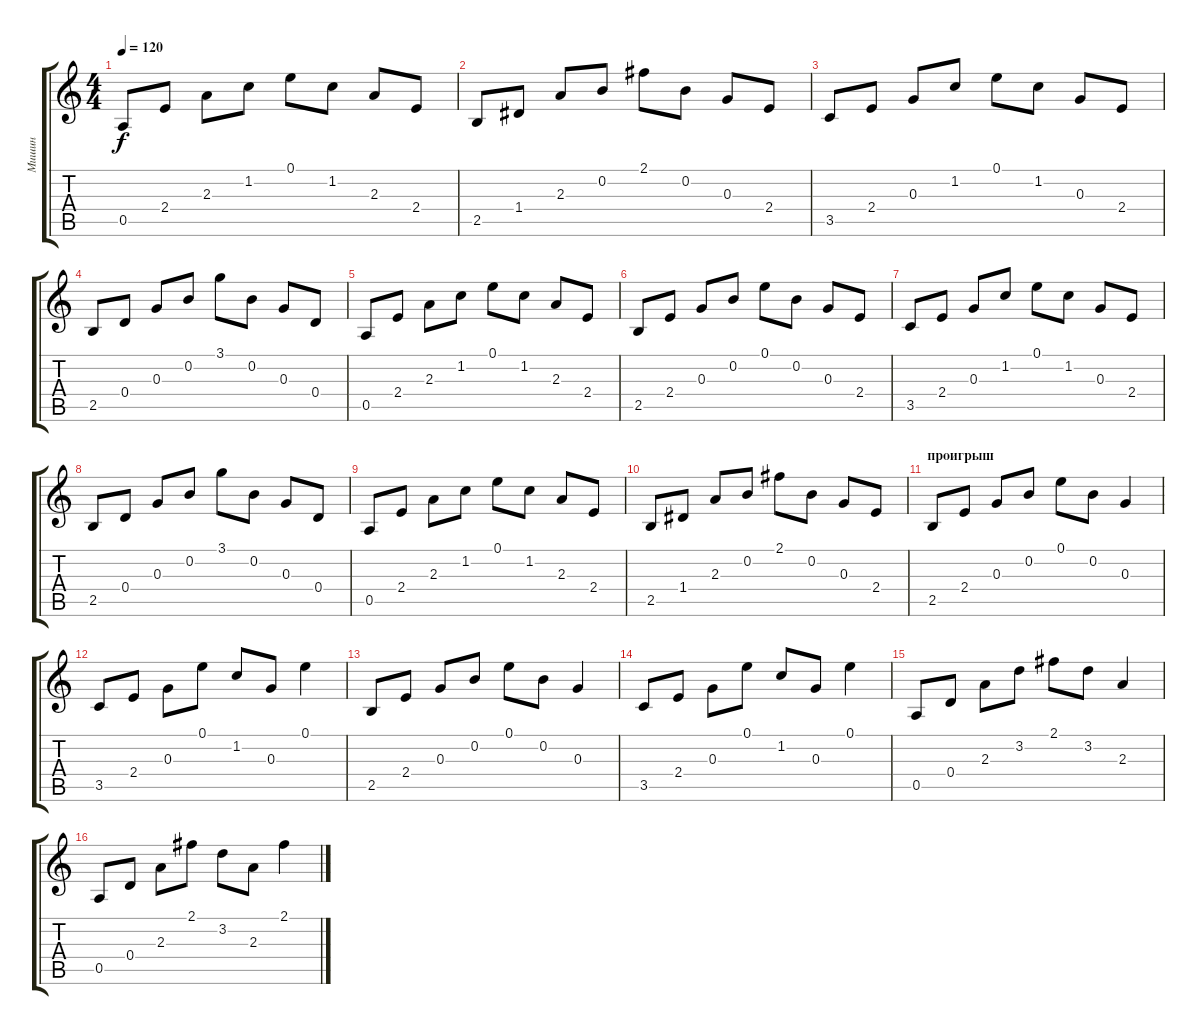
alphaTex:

\track ("Мишин" "Мишин") {instrument acousticguitarsteel}
\staff {score tabs}
\tuning (E4 B3 G3 D3 A2 E2) {hide}
\ts (4 4)
\tempo 120
\clef g2
\ks c
0.5.8{dy f} 2.4.8 2.3.8 1.2.8 0.1.8 1.2.8 2.3.8 2.4.8 |
2.5.8 1.4.8 2.3.8 0.2.8 2.1.8 0.2.8 0.3.8 2.4.8 |
3.5.8 2.4.8 0.3.8 1.2.8 0.1.8 1.2.8 0.3.8 2.4.8 |
2.5.8 0.4.8 0.3.8 0.2.8 3.1.8 0.2.8 0.3.8 0.4.8 |
0.5.8 2.4.8 2.3.8 1.2.8 0.1.8 1.2.8 2.3.8 2.4.8 |
2.5.8 2.4.8 0.3.8 0.2.8 0.1.8 0.2.8 0.3.8 2.4.8 |
3.5.8 2.4.8 0.3.8 1.2.8 0.1.8 1.2.8 0.3.8 2.4.8 |
2.5.8 0.4.8 0.3.8 0.2.8 3.1.8 0.2.8 0.3.8 0.4.8 |
0.5.8 2.4.8 2.3.8 1.2.8 0.1.8 1.2.8 2.3.8 2.4.8 |
2.5.8 1.4.8 2.3.8 0.2.8 2.1.8 0.2.8 0.3.8 2.4.8 |
\section ("" "проигрыш")
2.5.8 2.4.8 0.3.8 0.2.8 0.1.8 0.2.8 0.3.4 |
3.5.8 2.4.8 0.3.8 0.1.8 1.2.8 0.3.8 0.1.4 |
2.5.8 2.4.8 0.3.8 0.2.8 0.1.8 0.2.8 0.3.4 |
3.5.8 2.4.8 0.3.8 0.1.8 1.2.8 0.3.8 0.1.4 |
0.5.8 0.4.8 2.3.8 3.2.8 2.1.8 3.2.8 2.3.4 |
0.5.8 0.4.8 2.3.8 2.1.8 3.2.8 2.3.8 2.1.4
